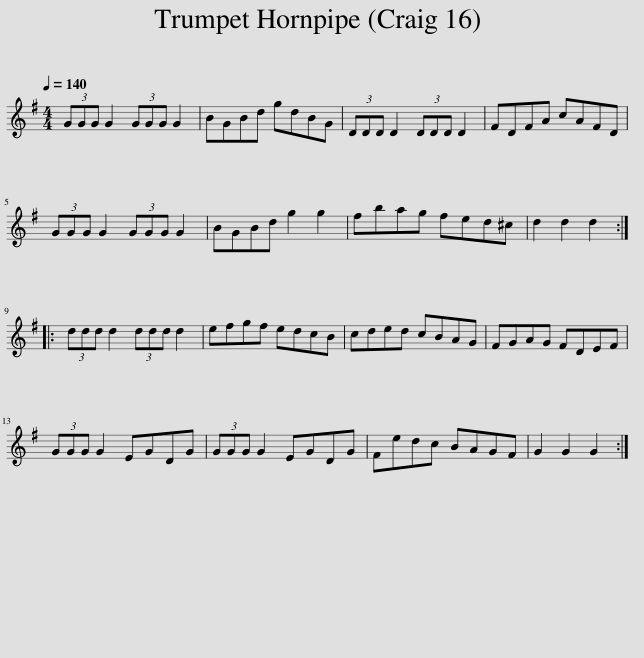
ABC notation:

X:1
L:1/8
Q:1/4=140
M:4/4
I:linebreak $
K:G
V:1 treble
V:1
 (3GGG G2 (3GGG G2 | BGBd gdBG | (3DDD D2 (3DDD D2 | FDFA cAFD |$ (3GGG G2 (3GGG G2 | %5
 BGBd g2 g2 | fbag fed^c | d2 d2 d2 ::$ (3ddd d2 (3ddd d2 | efgf edcB | %10
 cded cBAG | FGAG FDEF |$ (3GGG G2 EGDG | (3GGG G2 EGDG | Fedc BAGF | %15
 G2 G2 G2 :| %16
